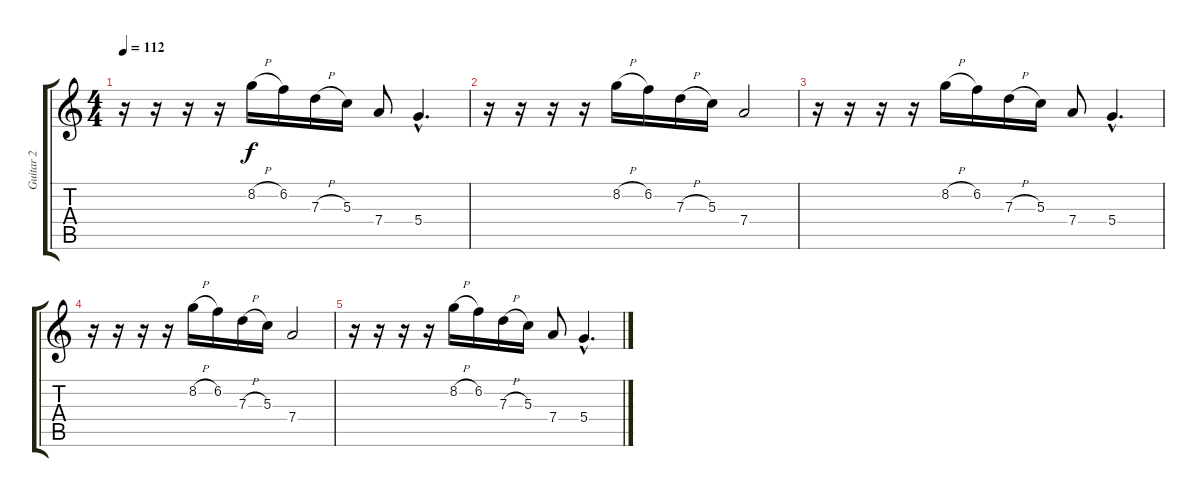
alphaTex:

\track ("Guitar 2" "Guitar 2") {instrument overdrivenguitar}
\staff {score tabs}
\tuning (E4 B3 G3 D3 A2 E2) {hide}
\ts (4 4)
\tempo 112
\clef g2
\ks c
r.16{dy f} r.16 r.16 r.16 8.2{h}.16 6.2.16 7.3{h}.16 5.3.16 7.4.8 5.4{hac}.4{d} |
r.16 r.16 r.16 r.16 8.2{h}.16 6.2.16 7.3{h}.16 5.3.16 7.4.2 |
r.16 r.16 r.16 r.16 8.2{h}.16 6.2.16 7.3{h}.16 5.3.16 7.4.8 5.4{hac}.4{d} |
r.16 r.16 r.16 r.16 8.2{h}.16 6.2.16 7.3{h}.16 5.3.16 7.4.2 |
r.16 r.16 r.16 r.16 8.2{h}.16 6.2.16 7.3{h}.16 5.3.16 7.4.8 5.4{hac}.4{d}
